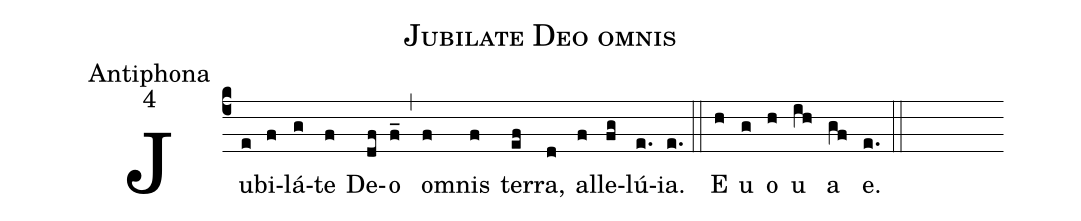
name:Jubilate Deo omnis;
office-part:Antiphona;
mode:4;
%%
(c4) Ju(e)bi(f)lá(g)te(f) De(df)o(f_) (,) o(f)mnis(f) ter(ef)ra,(d) al(f)le(fg)lú(e.)ia.(e.) (::) E(h) u(g) o(h) u(ih) a(gf) e.(e.) (::)
